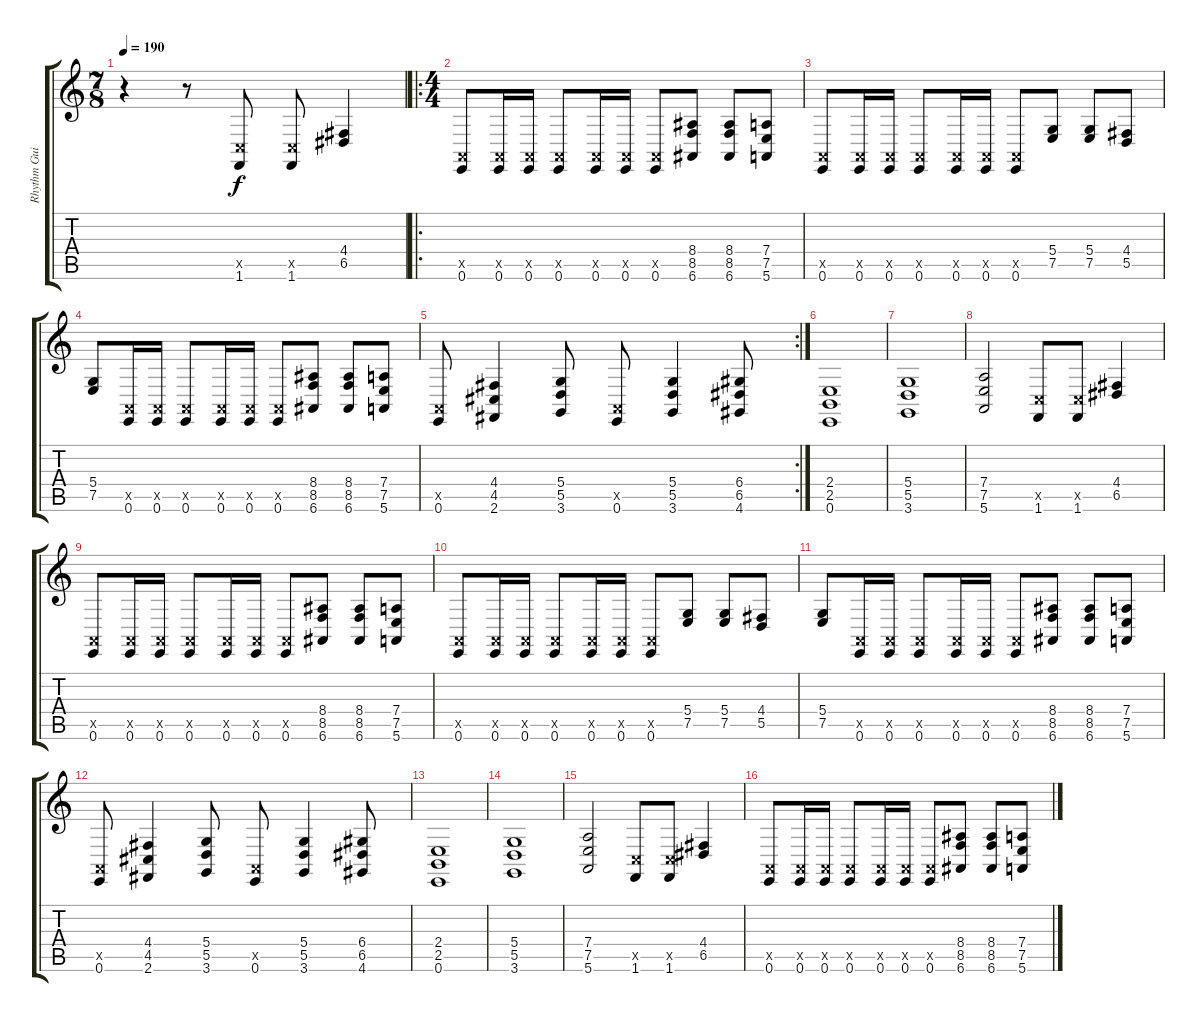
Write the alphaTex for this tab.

\track ("Rhythm Guitar 2" "Rhythm Gui") {mute instrument lead1square}
\staff {score tabs}
\tuning (E4 B3 G3 D3 A2 E2) {hide}
\ts (7 8)
\tempo 190
\clef g2
\ks c
r.4{dy f} r.8 (3.5{x} 1.6).8 (3.5{x} 1.6).8 (4.4 6.5).4 |
\ro
\ts (4 4)
(0.5{x} 0.6).8 (0.5{x} 0.6).16 (0.5{x} 0.6).16 (0.5{x} 0.6).8 (0.5{x} 0.6).16 (0.5{x} 0.6).16 (0.5{x} 0.6).8 (8.4 8.5 6.6).8 (8.4 8.5 6.6).8 (7.4 7.5 5.6).8 |
(0.5{x} 0.6).8 (0.5{x} 0.6).16 (0.5{x} 0.6).16 (0.5{x} 0.6).8 (0.5{x} 0.6).16 (0.5{x} 0.6).16 (0.5{x} 0.6).8 (5.4 7.5).8 (5.4 7.5).8 (4.4 5.5).8 |
(5.4 7.5).8 (0.5{x} 0.6).16 (0.5{x} 0.6).16 (0.5{x} 0.6).8 (0.5{x} 0.6).16 (0.5{x} 0.6).16 (0.5{x} 0.6).8 (8.4 8.5 6.6).8 (8.4 8.5 6.6).8 (7.4 7.5 5.6).8 |
\rc 2
(0.5{x} 0.6).8 (4.4 4.5 2.6).4 (5.4 5.5 3.6).8 (0.5{x} 0.6).8 (5.4 5.5 3.6).4 (6.4 6.5 4.6).8 |
(2.4 2.5 0.6).1 |
(5.4 5.5 3.6).1 |
(7.4 7.5 5.6).2 (3.5{x} 1.6).8 (3.5{x} 1.6).8 (4.4 6.5).4 |
(0.5{x} 0.6).8 (0.5{x} 0.6).16 (0.5{x} 0.6).16 (0.5{x} 0.6).8 (0.5{x} 0.6).16 (0.5{x} 0.6).16 (0.5{x} 0.6).8 (8.4 8.5 6.6).8 (8.4 8.5 6.6).8 (7.4 7.5 5.6).8 |
(0.5{x} 0.6).8 (0.5{x} 0.6).16 (0.5{x} 0.6).16 (0.5{x} 0.6).8 (0.5{x} 0.6).16 (0.5{x} 0.6).16 (0.5{x} 0.6).8 (5.4 7.5).8 (5.4 7.5).8 (4.4 5.5).8 |
(5.4 7.5).8 (0.5{x} 0.6).16 (0.5{x} 0.6).16 (0.5{x} 0.6).8 (0.5{x} 0.6).16 (0.5{x} 0.6).16 (0.5{x} 0.6).8 (8.4 8.5 6.6).8 (8.4 8.5 6.6).8 (7.4 7.5 5.6).8 |
(0.5{x} 0.6).8 (4.4 4.5 2.6).4 (5.4 5.5 3.6).8 (0.5{x} 0.6).8 (5.4 5.5 3.6).4 (6.4 6.5 4.6).8 |
(2.4 2.5 0.6).1 |
(5.4 5.5 3.6).1 |
(7.4 7.5 5.6).2 (3.5{x} 1.6).8 (3.5{x} 1.6).8 (4.4 6.5).4 |
(0.5{x} 0.6).8 (0.5{x} 0.6).16 (0.5{x} 0.6).16 (0.5{x} 0.6).8 (0.5{x} 0.6).16 (0.5{x} 0.6).16 (0.5{x} 0.6).8 (8.4 8.5 6.6).8 (8.4 8.5 6.6).8 (7.4 7.5 5.6).8
